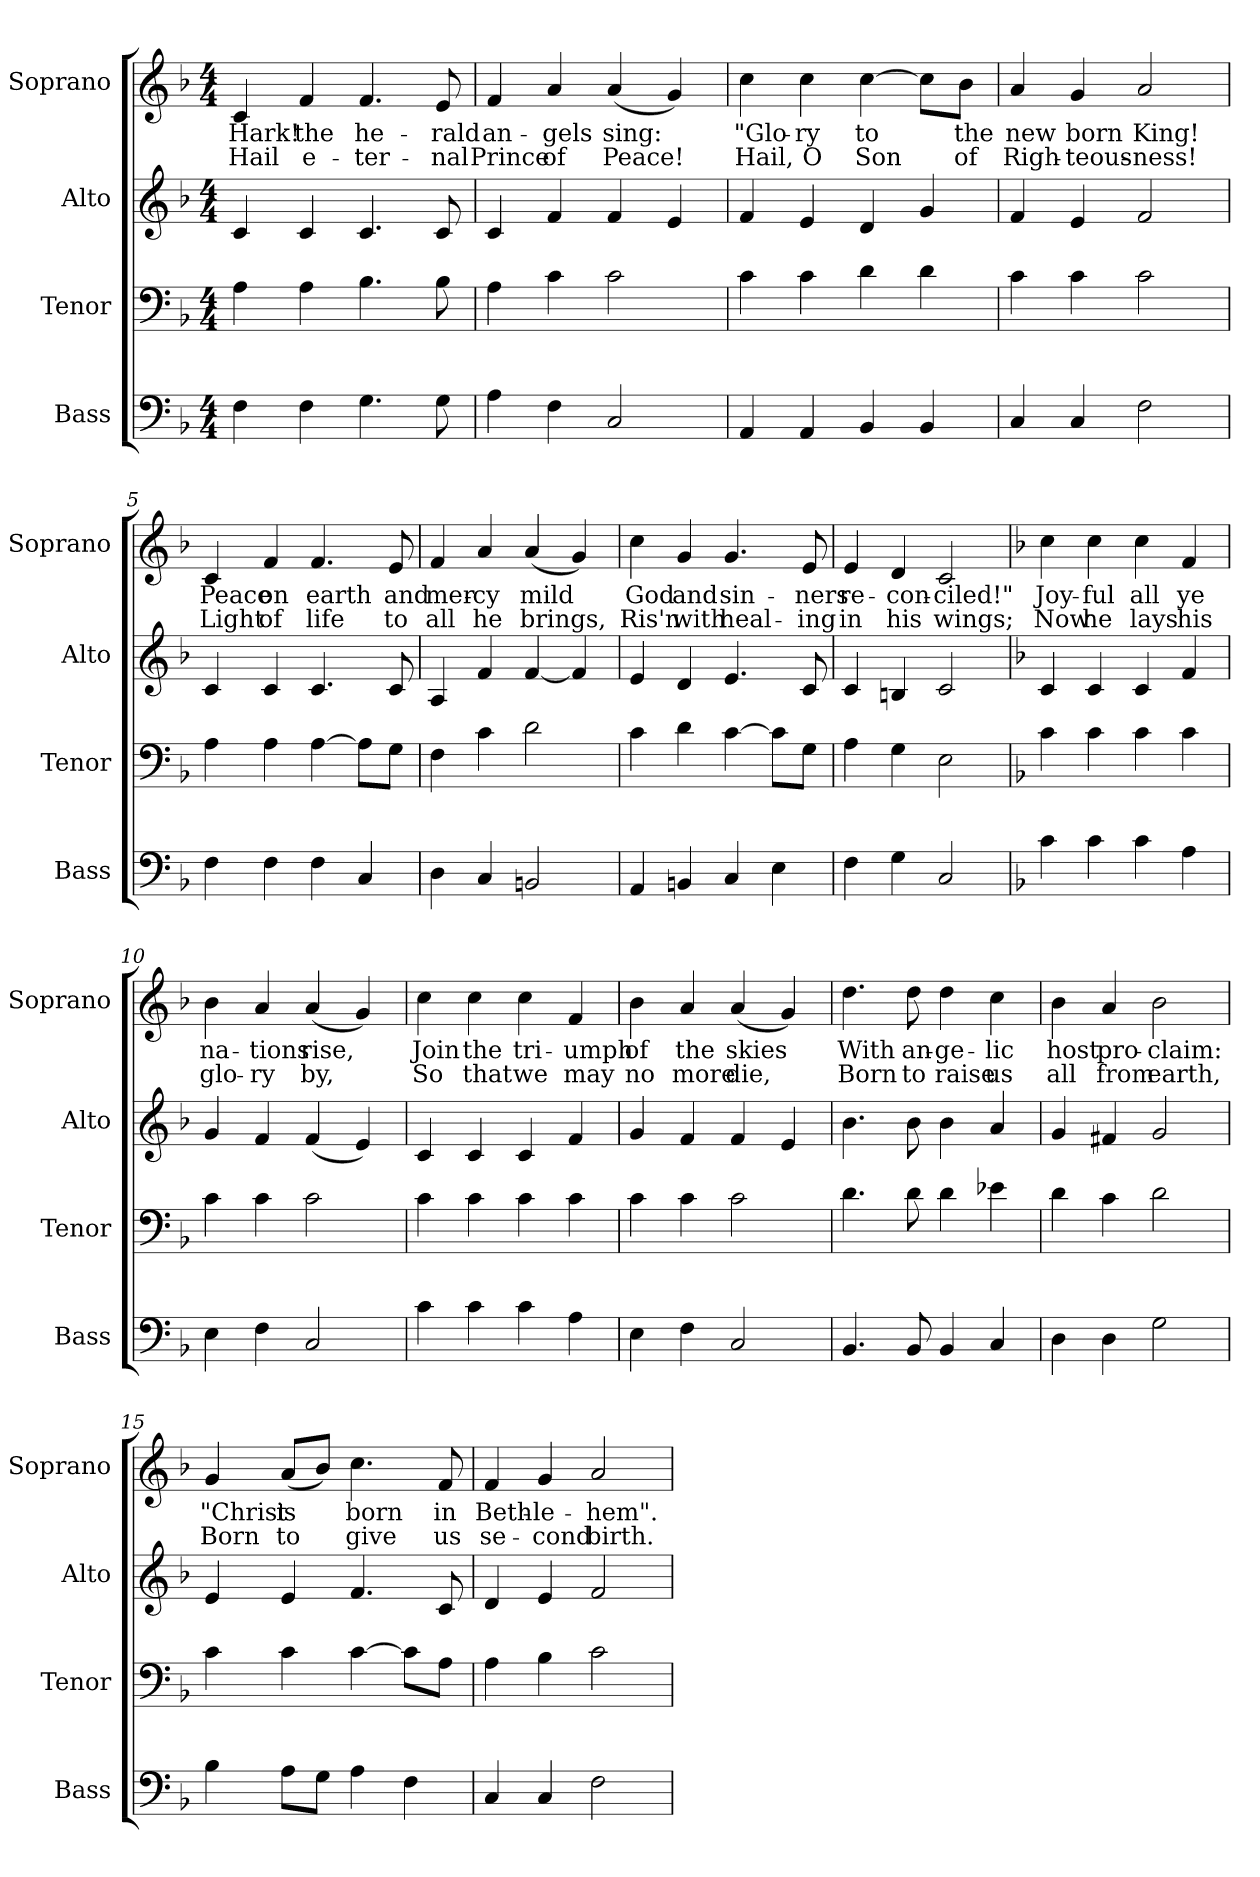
**kern	**kern	**kern	**kern	**text	**text
*part4	*part3	*part2	*part1	*part1	*part1
*staff4	*staff3	*staff2	*staff1	*staff1	*staff1
*I"Bass	*I"Tenor	*I"Alto	*I"Soprano	*	*
*I'Bass	*I'Tenor	*I'Alto	*I'Soprano	*	*
*clefF4	*clefF4	*clefG2	*clefG2	*	*
*k[b-]	*k[b-]	*k[b-]	*k[b-]	*	*
*F:	*F:	*F:	*F:	*	*
*M4/4	*M4/4	*M4/4	*M4/4	*	*
=1	=1	=1	=1	=1	=1
4F\	4A\	4c/	4c/	Hark!	Hail
4F\	4A\	4c/	4f/	the	e-
4.G\	4.B-\	4.c/	4.f/	he-	-ter-
8G\	8B-\	8c/	8e/	-rald	-nal
=2	=2	=2	=2	=2	=2
4A\	4A\	4c/	4f/	an-	Prince
4F\	4c\	4f/	4a/	-gels	of
2C/	2c\	4f/	(4a/	sing:	Peace!
.	.	4e/	4g/)	.	.
=3	=3	=3	=3	=3	=3
4AA/	4c\	4f/	4cc\	"Glo-	Hail,
4AA/	4c\	4e/	4cc\	-ry	O
4BB-/	4d\	4d/	[4cc\	to	Son
4BB-/	4d\	4g/	8cc\L]	.	.
.	.	.	8b-\J	the	of
!!LO:LB:g=z
=4	=4	=4	=4	=4	=4
4C/	4c\	4f/	4a/	new	Righ-
4C/	4c\	4e/	4g/	born	-teous-
2F\	2c\	2f/	2a/	King!	-ness!
=5	=5	=5	=5	=5	=5
4F\	4A\	4c/	4c/	Peace	Light
4F\	4A\	4c/	4f/	on	of
4F\	[4A\	4.c/	4.f/	earth	life
4C/	8A\L]	.	.	.	.
.	8G\J	8c/	8e/	and	to
=6	=6	=6	=6	=6	=6
4D\	4F\	4A/	4f/	mer-	all
4C/	4c\	4f/	4a/	-cy	he
2BBn/	2d\	[4f/	(4a/	mild	brings,
.	.	4f/]	4g/)	.	.
=7	=7	=7	=7	=7	=7
4AA/	4c\	4e/	4cc\	God	Ris'n
4BBn/	4d\	4d/	4g/	and	with
4C/	[4c\	4.e/	4.g/	sin-	heal-
4E\	8c\L]	.	.	.	.
.	8G\J	8c/	8e/	-ners	-ing
!!LO:PB:g=z
=8	=8	=8	=8	=8	=8
4F\	4A\	4c/	4e/	re-	in
4G\	4G\	4Bn/	4d/	-con-	his
2C/	2E\	2c/	2c/	-ciled!"	wings;
=9	=9	=9	=9	=9	=9
*k[b-]	*	*	*	*	*
*F:	*	*	*	*	*
4c\	4c\	4c/	4cc\	Joy-	Now
4c\	4c\	4c/	4cc\	-ful	he
4c\	4c\	4c/	4cc\	all	lays
4A\	4c\	4f/	4f/	ye	his
=10	=10	=10	=10	=10	=10
4E\	4c\	4g/	4b-\	na-	glo-
4F\	4c\	4f/	4a/	-tions	-ry
2C/	2c\	(4f/	(4a/	rise,	by,
.	.	4e/)	4g/)	.	.
=11	=11	=11	=11	=11	=11
4c\	4c\	4c/	4cc\	Join	So
4c\	4c\	4c/	4cc\	the	that
4c\	4c\	4c/	4cc\	tri-	we
4A\	4c\	4f/	4f/	-umph	may
!!LO:LB:g=z
=12	=12	=12	=12	=12	=12
4E\	4c\	4g/	4b-\	of	no
4F\	4c\	4f/	4a/	the	more
2C/	2c\	4f/	(4a/	skies	die,
.	.	4e/	4g/)	.	.
=13	=13	=13	=13	=13	=13
4.BB-/	4.d\	4.b-\	4.dd\	With	Born
8BB-/	8d\	8b-\	8dd\	an-	to
4BB-/	4d\	4b-\	4dd\	-ge-	raise
4C/	4e-X\	4a/	4cc\	-lic	us
=14	=14	=14	=14	=14	=14
4D\	4d\	4g/	4b-\	host	all
4D\	4c\	4f#X/	4a/	pro-	from
2G\	2d\	2g/	2b-\	-claim:	earth,
=15	=15	=15	=15	=15	=15
4B-\	4c\	4e/	4g/	"Christ	Born
8A\L	4c\	4e/	(8a/L	is	to
8G\J	.	.	8b-/J)	.	.
4A\	[4c\	4.f/	4.cc\	born	give
4F\	8c\L]	.	.	.	.
.	8A\J	8c/	8f/	in	us
!!LO:PB:g=z
=16	=16	=16	=16	=16	=16
4C/	4A\	4d/	4f/	Beth-	se-
4C/	4B-\	4e/	4g/	-le-	-cond
2F\	2c\	2f/	2a/	-hem".	birth.
=	=	=	=	=	=
*-	*-	*-	*-	*-	*-
